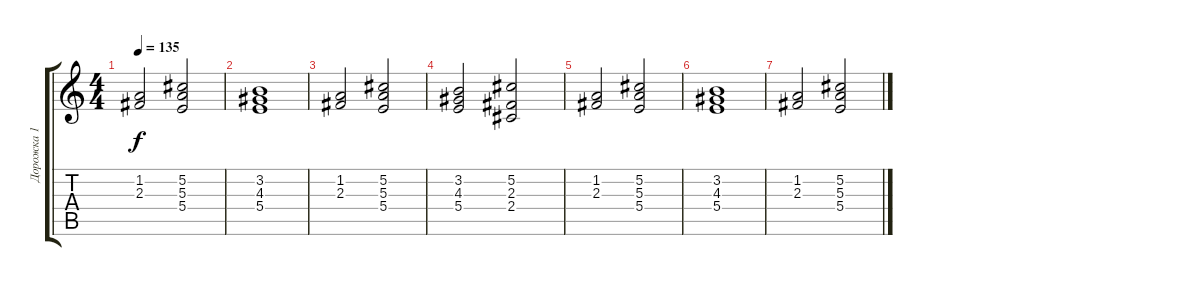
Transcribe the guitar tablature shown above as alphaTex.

\track ("Дорожка 1" "Дорожка 1") {instrument acousticguitarsteel}
\staff {score tabs}
\tuning (Db4 Ab3 E3 B2 Gb2 Db2) {hide}
\ts (4 4)
\tempo 135
\clef g2
\ks c
(1.2 2.3).2{dy f volume 6 instrument acousticguitarsteel} (5.2 5.3 5.4).2 |
(3.2 4.3 5.4).1{volume 10} |
(1.2 2.3).2 (5.2 5.3 5.4).2 |
(3.2 4.3 5.4).2{volume 9} (5.2 2.3 2.4).2 |
(1.2 2.3).2{instrument acousticguitarsteel} (5.2 5.3 5.4).2 |
(3.2 4.3 5.4).1 |
(1.2 2.3).2 (5.2 5.3 5.4).2
